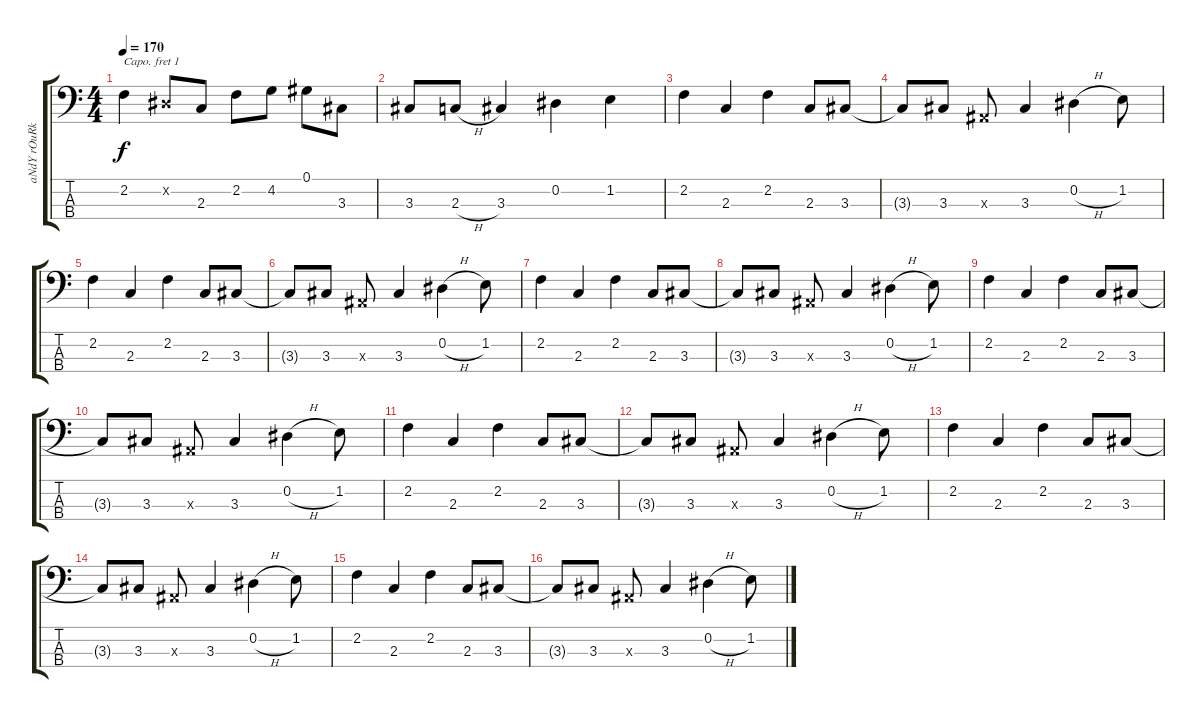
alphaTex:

\track ("aNdY rOuRkE" "aNdY rOuRk") {instrument electricbassfinger}
\staff {score tabs}
\capo 1
\tuning (G2 D2 A1 E1) {hide}
\ts (4 4)
\tempo 170
\clef f4
\ks c
2.2.4{dy f} 0.2{x}.8 2.3.8 2.2.8 4.2.8 0.1.8 3.3.8 |
3.3.8 2.3{h}.8 3.3.4 0.2.4 1.2.4 |
2.2.4 2.3.4 2.2.4 2.3.8 3.3.8 |
3.3{t}.8 3.3.8 0.3{x}.8 3.3.4 0.2{h}.4 1.2.8 |
2.2.4 2.3.4 2.2.4 2.3.8 3.3.8 |
3.3{t}.8 3.3.8 0.3{x}.8 3.3.4 0.2{h}.4 1.2.8 |
2.2.4 2.3.4 2.2.4 2.3.8 3.3.8 |
3.3{t}.8 3.3.8 0.3{x}.8 3.3.4 0.2{h}.4 1.2.8 |
2.2.4 2.3.4 2.2.4 2.3.8 3.3.8 |
3.3{t}.8 3.3.8 0.3{x}.8 3.3.4 0.2{h}.4 1.2.8 |
2.2.4 2.3.4 2.2.4 2.3.8 3.3.8 |
3.3{t}.8 3.3.8 0.3{x}.8 3.3.4 0.2{h}.4 1.2.8 |
2.2.4 2.3.4 2.2.4 2.3.8 3.3.8 |
3.3{t}.8 3.3.8 0.3{x}.8 3.3.4 0.2{h}.4 1.2.8 |
2.2.4 2.3.4 2.2.4 2.3.8 3.3.8 |
3.3{t}.8 3.3.8 0.3{x}.8 3.3.4 0.2{h}.4 1.2.8
